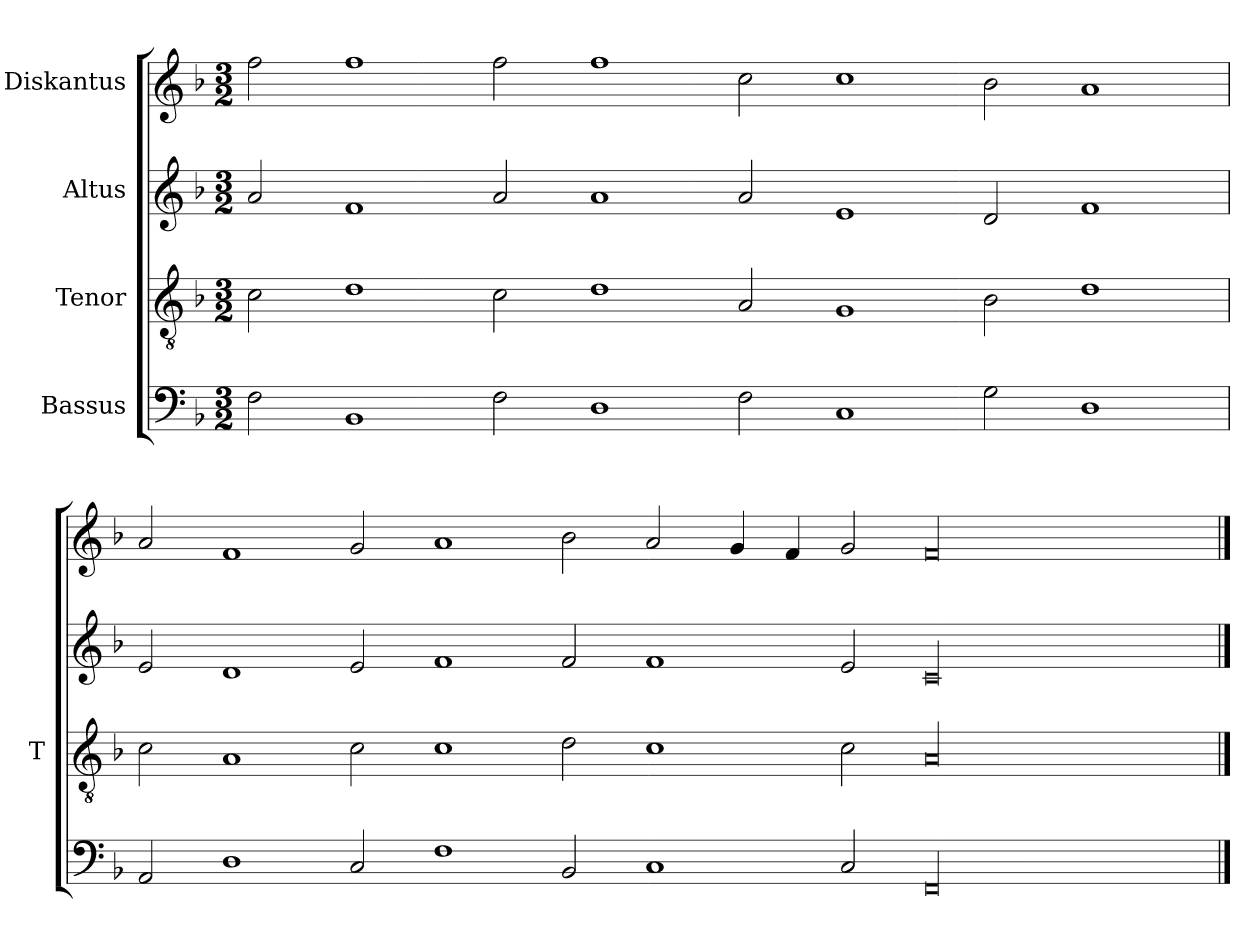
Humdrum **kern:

**kern	**kern	**kern	**kern
*part4	*part3	*part2	*part1
*staff4	*staff3	*staff2	*staff1
*I"Bassus	*I"Tenor	*I"Altus	*I"Diskantus
*	*I'T	*	*
*clefF4	*clefGv2	*clefG2	*clefG2
*k[b-]	*k[b-]	*k[b-]	*k[b-]
*M3/2	*M3/2	*M3/2	*M3/2
=	=	=	=
2F	2c	2a	2ff
1BB-	1d	1f	1ff
2F	2c	2a	2ff
1D	1d	1a	1ff
2F	2A	2a	2cc
1C	1G	1e	1cc
2G	2B-	2d	2b-
1D	1d	1f	1a
=	=	=	=
2AA	2c	2e	2a
1D	1A	1d	1f
2C	2c	2e	2g
1F	1c	1f	1a
2BB-	2d	2f	2b-
1C	1c	1f	2a
.	.	.	4g
.	.	.	4f
2C	2c	2e	2g
00FF	00A	00c	00f
==	==	==	==
*-	*-	*-	*-
